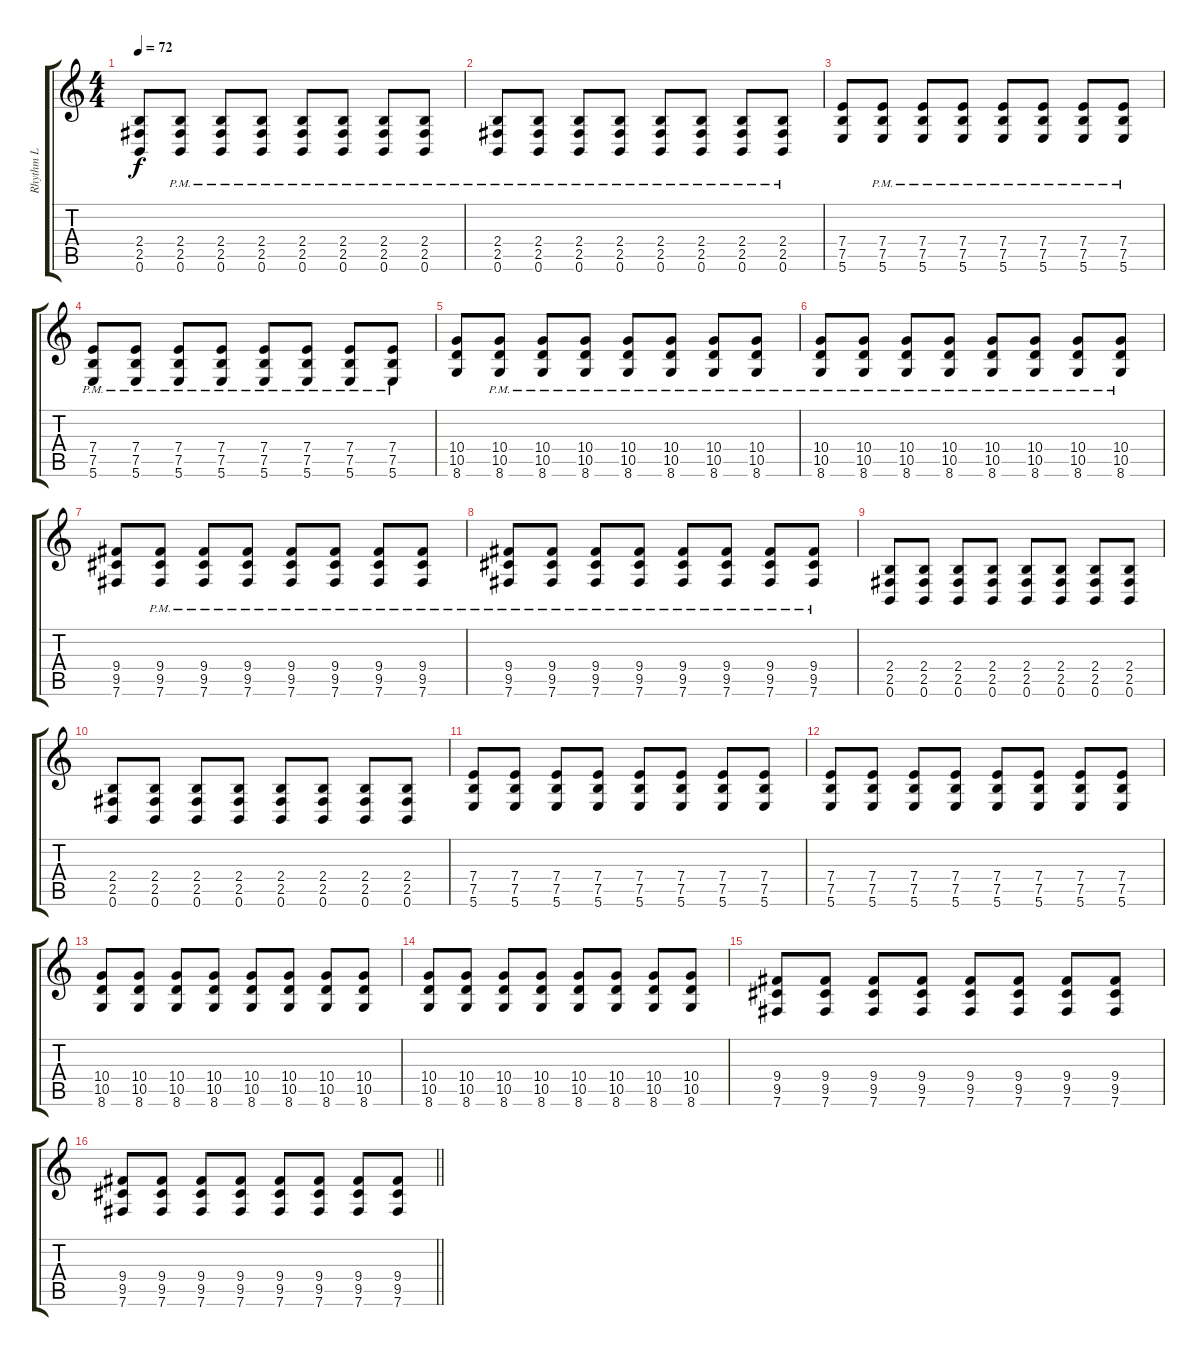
\track ("Rhythm L" "Rhythm L") {instrument distortionguitar}
\staff {score tabs}
\tuning (B3 Gb3 D3 A2 E2 B1) {hide}
\ts (4 4)
\tempo 72
\clef g2
\ks c
(2.4 2.5 0.6).8{dy f} (2.4{pm} 2.5{pm} 0.6{pm}).8 (2.4{pm} 2.5{pm} 0.6{pm}).8 (2.4{pm} 2.5{pm} 0.6{pm}).8 (2.4{pm} 2.5{pm} 0.6{pm}).8 (2.4{pm} 2.5{pm} 0.6{pm}).8 (2.4{pm} 2.5{pm} 0.6{pm}).8 (2.4{pm} 2.5{pm} 0.6{pm}).8 |
(2.4{pm} 2.5{pm} 0.6{pm}).8 (2.4{pm} 2.5{pm} 0.6{pm}).8 (2.4{pm} 2.5{pm} 0.6{pm}).8 (2.4{pm} 2.5{pm} 0.6{pm}).8 (2.4{pm} 2.5{pm} 0.6{pm}).8 (2.4{pm} 2.5{pm} 0.6{pm}).8 (2.4{pm} 2.5{pm} 0.6{pm}).8 (2.4{pm} 2.5{pm} 0.6{pm}).8 |
(7.4 7.5 5.6).8 (7.4{pm} 7.5{pm} 5.6{pm}).8 (7.4{pm} 7.5{pm} 5.6{pm}).8 (7.4{pm} 7.5{pm} 5.6{pm}).8 (7.4{pm} 7.5{pm} 5.6{pm}).8 (7.4{pm} 7.5{pm} 5.6{pm}).8 (7.4{pm} 7.5{pm} 5.6{pm}).8 (7.4{pm} 7.5{pm} 5.6{pm}).8 |
(7.4{pm} 7.5{pm} 5.6{pm}).8 (7.4{pm} 7.5{pm} 5.6{pm}).8 (7.4{pm} 7.5{pm} 5.6{pm}).8 (7.4{pm} 7.5{pm} 5.6{pm}).8 (7.4{pm} 7.5{pm} 5.6{pm}).8 (7.4{pm} 7.5{pm} 5.6{pm}).8 (7.4{pm} 7.5{pm} 5.6{pm}).8 (7.4{pm} 7.5{pm} 5.6{pm}).8 |
(10.4 10.5 8.6).8 (10.4{pm} 10.5{pm} 8.6{pm}).8 (10.4{pm} 10.5{pm} 8.6{pm}).8 (10.4{pm} 10.5{pm} 8.6{pm}).8 (10.4{pm} 10.5{pm} 8.6{pm}).8 (10.4{pm} 10.5{pm} 8.6{pm}).8 (10.4{pm} 10.5{pm} 8.6{pm}).8 (10.4{pm} 10.5{pm} 8.6{pm}).8 |
(10.4{pm} 10.5{pm} 8.6{pm}).8 (10.4{pm} 10.5{pm} 8.6{pm}).8 (10.4{pm} 10.5{pm} 8.6{pm}).8 (10.4{pm} 10.5{pm} 8.6{pm}).8 (10.4{pm} 10.5{pm} 8.6{pm}).8 (10.4{pm} 10.5{pm} 8.6{pm}).8 (10.4{pm} 10.5{pm} 8.6{pm}).8 (10.4{pm} 10.5{pm} 8.6{pm}).8 |
(9.4 9.5 7.6).8 (9.4{pm} 9.5{pm} 7.6{pm}).8 (9.4{pm} 9.5{pm} 7.6{pm}).8 (9.4{pm} 9.5{pm} 7.6{pm}).8 (9.4{pm} 9.5{pm} 7.6{pm}).8 (9.4{pm} 9.5{pm} 7.6{pm}).8 (9.4{pm} 9.5{pm} 7.6{pm}).8 (9.4{pm} 9.5{pm} 7.6{pm}).8 |
(9.4{pm} 9.5{pm} 7.6{pm}).8 (9.4{pm} 9.5{pm} 7.6{pm}).8 (9.4{pm} 9.5{pm} 7.6{pm}).8 (9.4{pm} 9.5{pm} 7.6{pm}).8 (9.4{pm} 9.5{pm} 7.6{pm}).8 (9.4{pm} 9.5{pm} 7.6{pm}).8 (9.4{pm} 9.5{pm} 7.6{pm}).8 (9.4{pm} 9.5{pm} 7.6{pm}).8 |
(2.4 2.5 0.6).8 (2.4 2.5 0.6).8 (2.4 2.5 0.6).8 (2.4 2.5 0.6).8 (2.4 2.5 0.6).8 (2.4 2.5 0.6).8 (2.4 2.5 0.6).8 (2.4 2.5 0.6).8 |
(2.4 2.5 0.6).8 (2.4 2.5 0.6).8 (2.4 2.5 0.6).8 (2.4 2.5 0.6).8 (2.4 2.5 0.6).8 (2.4 2.5 0.6).8 (2.4 2.5 0.6).8 (2.4 2.5 0.6).8 |
(7.4 7.5 5.6).8 (7.4 7.5 5.6).8 (7.4 7.5 5.6).8 (7.4 7.5 5.6).8 (7.4 7.5 5.6).8 (7.4 7.5 5.6).8 (7.4 7.5 5.6).8 (7.4 7.5 5.6).8 |
(7.4 7.5 5.6).8 (7.4 7.5 5.6).8 (7.4 7.5 5.6).8 (7.4 7.5 5.6).8 (7.4 7.5 5.6).8 (7.4 7.5 5.6).8 (7.4 7.5 5.6).8 (7.4 7.5 5.6).8 |
(10.4 10.5 8.6).8 (10.4 10.5 8.6).8 (10.4 10.5 8.6).8 (10.4 10.5 8.6).8 (10.4 10.5 8.6).8 (10.4 10.5 8.6).8 (10.4 10.5 8.6).8 (10.4 10.5 8.6).8 |
(10.4 10.5 8.6).8 (10.4 10.5 8.6).8 (10.4 10.5 8.6).8 (10.4 10.5 8.6).8 (10.4 10.5 8.6).8 (10.4 10.5 8.6).8 (10.4 10.5 8.6).8 (10.4 10.5 8.6).8 |
(9.4 9.5 7.6).8 (9.4 9.5 7.6).8 (9.4 9.5 7.6).8 (9.4 9.5 7.6).8 (9.4 9.5 7.6).8 (9.4 9.5 7.6).8 (9.4 9.5 7.6).8 (9.4 9.5 7.6).8 |
\barLineRight lightlight
(9.4 9.5 7.6).8 (9.4 9.5 7.6).8 (9.4 9.5 7.6).8 (9.4 9.5 7.6).8 (9.4 9.5 7.6).8 (9.4 9.5 7.6).8 (9.4 9.5 7.6).8 (9.4 9.5 7.6).8
